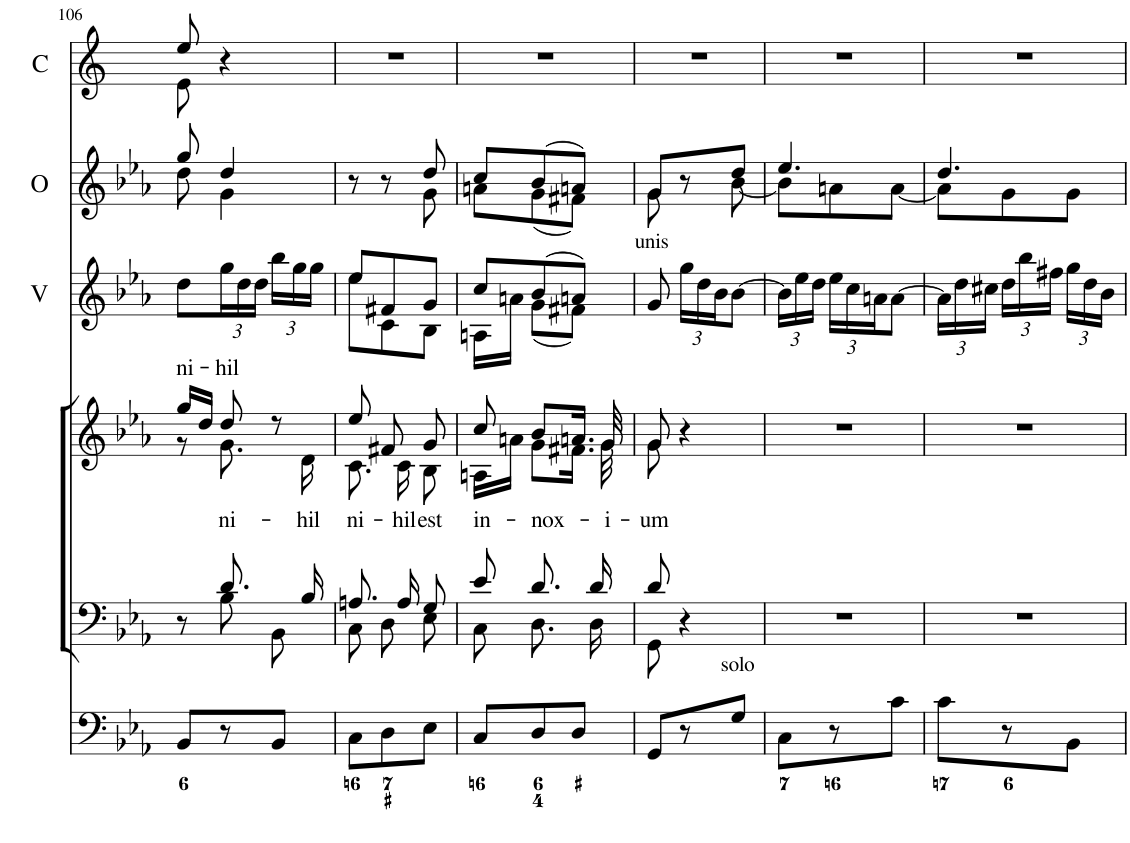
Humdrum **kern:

**kern	**kern	**kern	**text	**kern	**kern	**kern	**kern	**kern
*part8	*part7	*part6	*part6	*part5	*part4	*part3	*part2	*part1
*staff8	*staff7	*staff6	*staff6	*staff5	*staff4	*staff3	*staff2	*staff1
*I"Organ	*I"Voice	*I"Voice	*	*I"Violin	*I"Violin	*I"Violini	*I"Oboi	*I"Corni in Eb
*	*	*	*	*I'Vln.	*I'Vln.	*I'V	*I'O	*I'C
!!LO:PB:g=z
*clefF4	*clefF4	*clefG2	*	*clefG2	*clefG2	*clefG2	*clefG2	*clefG2
*	*	*	*	*	*	*	*	*Trd5c9
*k[b-e-a-]	*k[b-e-a-]	*k[b-e-a-]	*	*k[b-e-a-]	*k[b-e-a-]	*k[b-e-a-]	*k[b-e-a-]	*k[]
*M3/8	*M3/8	*M3/8	*	*M3/8	*M3/8	*M3/8	*M3/8	*M3/8
=106	=106	=106	=106	=106	=106	=106	=106	=106
*	*^	*	*	*	*	*	*	*
!	!	!	!	!LO:LY:a	!	!	!	!	!
*	*	*	*^	*	*	*	*	*^	*^
8BB-/L	8r	8ryy	16gg/LL	8r	ni-	8dd\L	8dd	8dd\L	8gg/	8dd\	8ee/	8e\
.	.	.	16dd/JJ	.	.	.	.	.	.	.	.	.
!	!	!	!	!	!LO:LY:a	!	!	!	!	!	!	!
!	!	!	!	!	!LO:LY:b	!	!	!	!	!	!	!
*	*	*	*	*	*	*Xbrackettup	*Xbrackettup	*Xbrackettup	*	*	*	*
8r	8.d/L	8B-\L	8dd/	8.g\	ni-	24gg\L	24gg	24gg\L	4dd/	4g\	4r	4ryy
.	.	.	.	.	.	24dd\	24dd	24dd\	.	.	.	.
.	.	.	.	.	.	24dd\	24dd	24dd\JJ	.	.	.	.
8BB-/J	.	8BB-\J	8r	.	.	24bb-\	24bb-	24bb-\LL	.	.	.	.
.	.	.	.	.	.	24gg\	24gg	24gg\	.	.	.	.
!	!	!	!	!	!LO:LY:b	!	!	!	!	!	!	!
.	16B-/Jk	.	.	16d\	-hil	.	.	.	.	.	.	.
.	.	.	.	.	.	24gg\JJ	24gg	24gg\JJ	.	.	.	.
*	*	*	*	*	*	*	*	*	*	*	*v	*v
=107	=107	=107	=107	=107	=107	=107	=107	=107	=107	=107	=107
!	!	!	!	!	!LO:LY:b	!	!	!	!	!	!
*	*	*	*	*	*	*	*	*^	*	*	*
8C\L	8.An/L	8C\L	8ee-/	8.c\	ni-	8ee-/L	8ee-	8ee-/L	8ee-\L	8r	4ryy	4.r
!	!	!	!	!	!	!	!LO:TX:a:t=div	!	!	!	!	!
!	!	!	!	!	!	!LO:TX:b:t=div	!	!	!	!	!	!
8D\	.	8D\	8f#X/	.	.	8c/	8f#X	8f#X/	8c\	8r	.	.
!	!	!	!	!	!LO:LY:b	!	!	!	!	!	!	!
.	16A/K	.	.	16c\	-hil	.	.	.	.	.	.	.
!	!	!	!	!	!LO:LY:b	!	!	!	!	!	!	!
8E-\J	8G/J	8E-\J	8g/	8B-\	est	8B-/J	8g	8g/J	8B-\J	8dd/	8g\	.
=108	=108	=108	=108	=108	=108	=108	=108	=108	=108	=108	=108	=108
!	!	!	!	!	!LO:LY:b	!	!	!	!	!	!	!
8C/L	8e-/L	8C\L	8cc/	16An\LL	in-	16An/LL	8ccL	8cc/L	16An\LL	8cc/L	8an\L	4.r
.	.	.	.	16an\JJ	.	16an/J	.	.	16an\JJ	.	.	.
!	!	!	!	!	!LO:LY:b	!	!	!	!	!	!	!
8D/	8.d/	8.D\	8b-/L	8g\L	-nox-	(8g/	(8b-	(8b-/	(8g\L	(8b-/	(8g\	.
8D/J	.	.	16.an/Jk	16.f#X\Jk	.	8f#X/J)	8anJ)	8an/J)	8f#X\J)	8an/J)	8f#X\J)	.
.	16d/Jk	16D\Jk	.	.	.	.	.	.	.	.	.	.
!	!	!	!	!	!LO:LY:b	!	!	!	!	!	!	!
.	.	.	32g/	32g\	-i-	.	.	.	.	.	.	.
*	*	*	*	*	*	*	*	*v	*v	*	*	*
=109	=109	=109	=109	=109	=109	=109	=109	=109	=109	=109	=109
!	!	!	!	!	!	!	!	!LO:TX:a:t=unis	!	!	!
!	!	!	!	!	!	!	!LO:TX:a:t=unis	!	!	!	!
!	!	!	!	!	!	!LO:TX:a:t=unis	!	!	!	!	!
!	!	!	!	!	!LO:LY:b	!	!	!	!	!	!
8GG/L	8d/	8GG\	8g/	8g\	-um	8g/L	8g	8g/	8g/L	8g\	4.r
8r	4r	4ryy	4r	4ryy	.	24gg/L	24gg	24gg\LL	8r	8ryy	.
.	.	.	.	.	.	24dd/	24dd	24dd\	.	.	.
.	.	.	.	.	.	24b-/J	24b-	24b-\J	.	.	.
!LO:TX:a:t=solo	!	!	!	!	!	!	!	!	!	!	!
8G/J	.	.	.	.	.	[8b-/J	[8b-	[8b-\J	8dd/J	[8b-\	.
*	*v	*v	*	*	*	*	*	*	*	*	*
*	*	*v	*v	*	*	*	*	*	*	*
=110	=110	=110	=110	=110	=110	=110	=110	=110	=110
8C\L	4.r	4.r	.	24b-/LL]	24b-]	24b-\LL]	4.ee-/	8b-\L]	4.r
.	.	.	.	24ee-/	24ee-	24ee-\	.	.	.
.	.	.	.	24dd/	24dd	24dd\JJ	.	.	.
8r	.	.	.	24ee-/	24ee-	24ee-\LL	.	8an\	.
.	.	.	.	24cc/	24cc	24cc\	.	.	.
.	.	.	.	24an/J	24an	24an\J	.	.	.
8c\J	.	.	.	[8a/J	[8a	[8a\J	.	[8a\J	.
=111	=111	=111	=111	=111	=111	=111	=111	=111	=111
8c\L	4.r	4.r	.	24a/LL]	24a]	24a\LL]	4.dd/	8a\L]	4.r
.	.	.	.	24dd/	24dd	24dd\	.	.	.
.	.	.	.	24cc#X/	24cc#X	24cc#X\JJ	.	.	.
8r	.	.	.	24dd/	24dd	24dd\LL	.	8g\	.
.	.	.	.	24bb-/	24bb-	24bb-\	.	.	.
.	.	.	.	24ff#X/	24ff#X	24ff#X\JJ	.	.	.
8BB-\J	.	.	.	24gg/	24gg	24gg\LL	.	8g\J	.
.	.	.	.	24dd/	24dd	24dd\	.	.	.
.	.	.	.	24b-/JJ	24b-	24b-\JJ	.	.	.
*	*	*	*	*	*	*	*v	*v	*
=	=	=	=	=	=	=	=	=
*-	*-	*-	*-	*-	*-	*-	*-	*-
